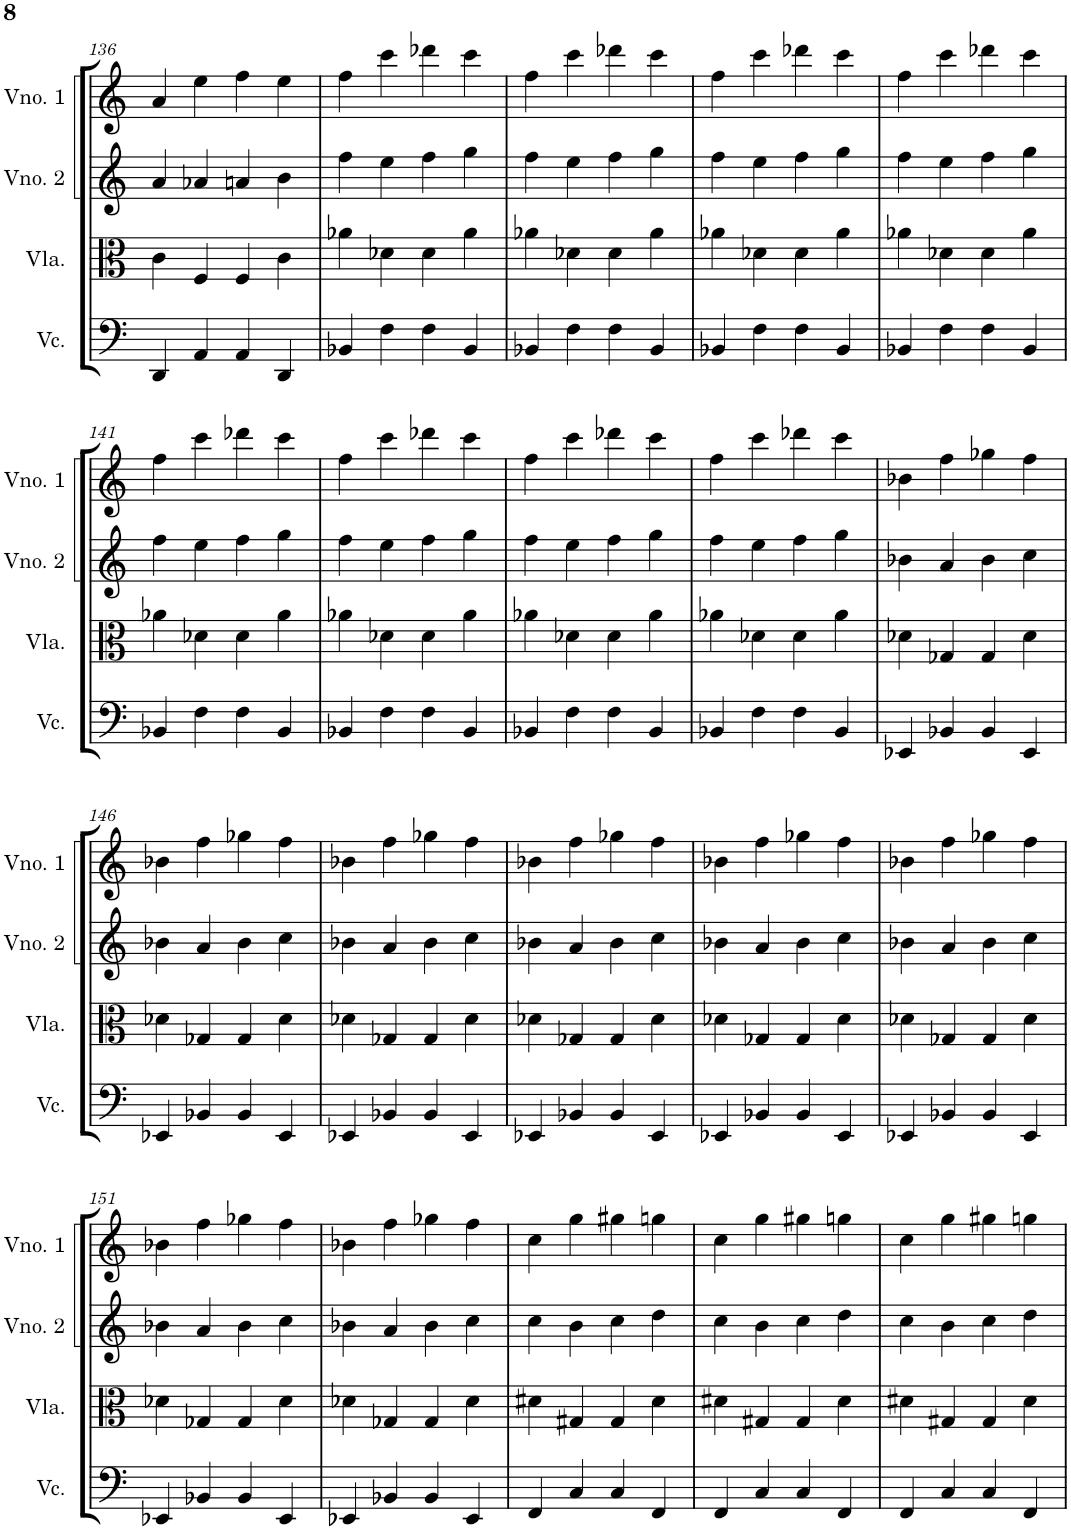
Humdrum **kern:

**kern	**kern	**kern	**kern
*part4	*part3	*part2	*part1
*staff4	*staff3	*staff2	*staff1
*I"Violoncelo	*I"Viola	*I"Violino 2	*I"Violino 1
*I'Vc.	*I'Vla.	*I'Vno. 2	*I'Vno. 1
!!LO:PB:g=z
*clefF4	*clefC3	*clefG2	*clefG2
*k[]	*k[]	*k[]	*k[]
*M4/4	*M4/4	*M4/4	*M4/4
=136	=136	=136	=136
4DD/	4c\	4a/	4a/
4AA/	4F/	4a-X/	4ee\
4AA/	4F/	4an/	4ff\
4DD/	4c\	4b\	4ee\
=137	=137	=137	=137
4BB-X/	4a-X\	4ff\	4ff\
4F\	4d-X\	4ee\	4ccc\
4F\	4d-\	4ff\	4ddd-X\
4BB-/	4a-\	4gg\	4ccc\
=138	=138	=138	=138
4BB-X/	4a-X\	4ff\	4ff\
4F\	4d-X\	4ee\	4ccc\
4F\	4d-\	4ff\	4ddd-X\
4BB-/	4a-\	4gg\	4ccc\
=139	=139	=139	=139
4BB-X/	4a-X\	4ff\	4ff\
4F\	4d-X\	4ee\	4ccc\
4F\	4d-\	4ff\	4ddd-X\
4BB-/	4a-\	4gg\	4ccc\
=140	=140	=140	=140
4BB-X/	4a-X\	4ff\	4ff\
4F\	4d-X\	4ee\	4ccc\
4F\	4d-\	4ff\	4ddd-X\
4BB-/	4a-\	4gg\	4ccc\
!!LO:LB:g=z
=141	=141	=141	=141
4BB-X/	4a-X\	4ff\	4ff\
4F\	4d-X\	4ee\	4ccc\
4F\	4d-\	4ff\	4ddd-X\
4BB-/	4a-\	4gg\	4ccc\
=142	=142	=142	=142
4BB-X/	4a-X\	4ff\	4ff\
4F\	4d-X\	4ee\	4ccc\
4F\	4d-\	4ff\	4ddd-X\
4BB-/	4a-\	4gg\	4ccc\
=143	=143	=143	=143
4BB-X/	4a-X\	4ff\	4ff\
4F\	4d-X\	4ee\	4ccc\
4F\	4d-\	4ff\	4ddd-X\
4BB-/	4a-\	4gg\	4ccc\
=144	=144	=144	=144
4BB-X/	4a-X\	4ff\	4ff\
4F\	4d-X\	4ee\	4ccc\
4F\	4d-\	4ff\	4ddd-X\
4BB-/	4a-\	4gg\	4ccc\
=145	=145	=145	=145
4EE-X/	4d-X\	4b-X\	4b-X\
4BB-X/	4G-X/	4a/	4ff\
4BB-/	4G-/	4b-\	4gg-X\
4EE-/	4d-\	4cc\	4ff\
!!LO:LB:g=z
=146	=146	=146	=146
4EE-X/	4d-X\	4b-X\	4b-X\
4BB-X/	4G-X/	4a/	4ff\
4BB-/	4G-/	4b-\	4gg-X\
4EE-/	4d-\	4cc\	4ff\
=147	=147	=147	=147
4EE-X/	4d-X\	4b-X\	4b-X\
4BB-X/	4G-X/	4a/	4ff\
4BB-/	4G-/	4b-\	4gg-X\
4EE-/	4d-\	4cc\	4ff\
=148	=148	=148	=148
4EE-X/	4d-X\	4b-X\	4b-X\
4BB-X/	4G-X/	4a/	4ff\
4BB-/	4G-/	4b-\	4gg-X\
4EE-/	4d-\	4cc\	4ff\
=149	=149	=149	=149
4EE-X/	4d-X\	4b-X\	4b-X\
4BB-X/	4G-X/	4a/	4ff\
4BB-/	4G-/	4b-\	4gg-X\
4EE-/	4d-\	4cc\	4ff\
=150	=150	=150	=150
4EE-X/	4d-X\	4b-X\	4b-X\
4BB-X/	4G-X/	4a/	4ff\
4BB-/	4G-/	4b-\	4gg-X\
4EE-/	4d-\	4cc\	4ff\
!!LO:LB:g=z
=151	=151	=151	=151
4EE-X/	4d-X\	4b-X\	4b-X\
4BB-X/	4G-X/	4a/	4ff\
4BB-/	4G-/	4b-\	4gg-X\
4EE-/	4d-\	4cc\	4ff\
=152	=152	=152	=152
4EE-X/	4d-X\	4b-X\	4b-X\
4BB-X/	4G-X/	4a/	4ff\
4BB-/	4G-/	4b-\	4gg-X\
4EE-/	4d-\	4cc\	4ff\
=153	=153	=153	=153
4FF/	4d#X\	4cc\	4cc\
4C/	4G#X/	4b\	4gg\
4C/	4G#/	4cc\	4gg#X\
4FF/	4d#\	4dd\	4ggn\
=154	=154	=154	=154
4FF/	4d#X\	4cc\	4cc\
4C/	4G#X/	4b\	4gg\
4C/	4G#/	4cc\	4gg#X\
4FF/	4d#\	4dd\	4ggn\
=155	=155	=155	=155
4FF/	4d#X\	4cc\	4cc\
4C/	4G#X/	4b\	4gg\
4C/	4G#/	4cc\	4gg#X\
4FF/	4d#\	4dd\	4ggn\
=	=	=	=
*-	*-	*-	*-
